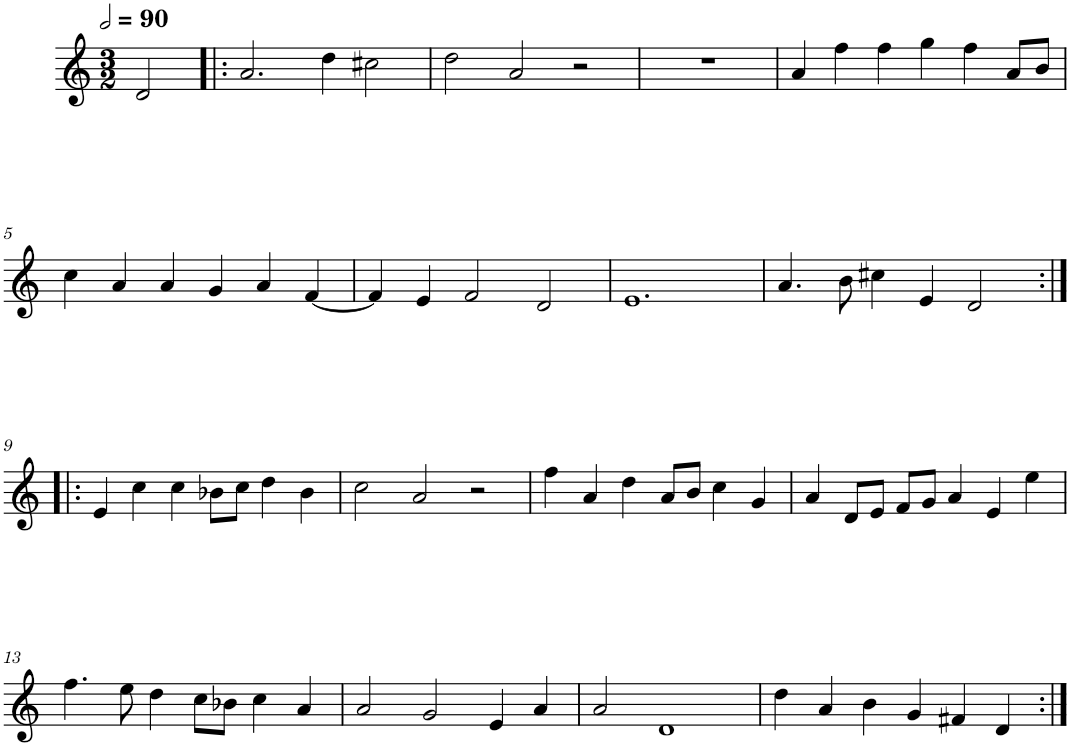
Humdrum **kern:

**kern
*part1
*staff1
*I"Six parties
*clefG2
*k[]
*M3/2
*MM180
=
2d/
=1!|:
2.a/
4dd\
2cc#X\
=2
2dd\
2a/
2r
=3
1.r
=4
4a/
4ff\
4ff\
4gg\
4ff\
8a/L
8b/J
!!LO:LB:g=z
=5
4cc\
4a/
4a/
4g/
4a/
[4f/
=6
4f/]
4e/
2f/
2d/
=7
1.e
=8
4.a/
8b\
4cc#X\
4e/
2d/
!!LO:LB:g=z
=9:|!|:
4e/
4cc\
4cc\
8b-X\L
8cc\J
4dd\
4b-\
=10
2cc\
2a/
2r
=11
4ff\
4a/
4dd\
8a/L
8b/J
4cc\
4g/
=12
4a/
8d/L
8e/J
8f/L
8g/J
4a/
4e/
4ee\
!!LO:LB:g=z
=13
4.ff\
8ee\
4dd\
8cc\L
8b-X\J
4cc\
4a/
=14
2a/
2g/
4e/
4a/
=15
2a/
1d
=16
4dd\
4a/
4b\
4g/
4f#X/
4d/
=:|!
*-
